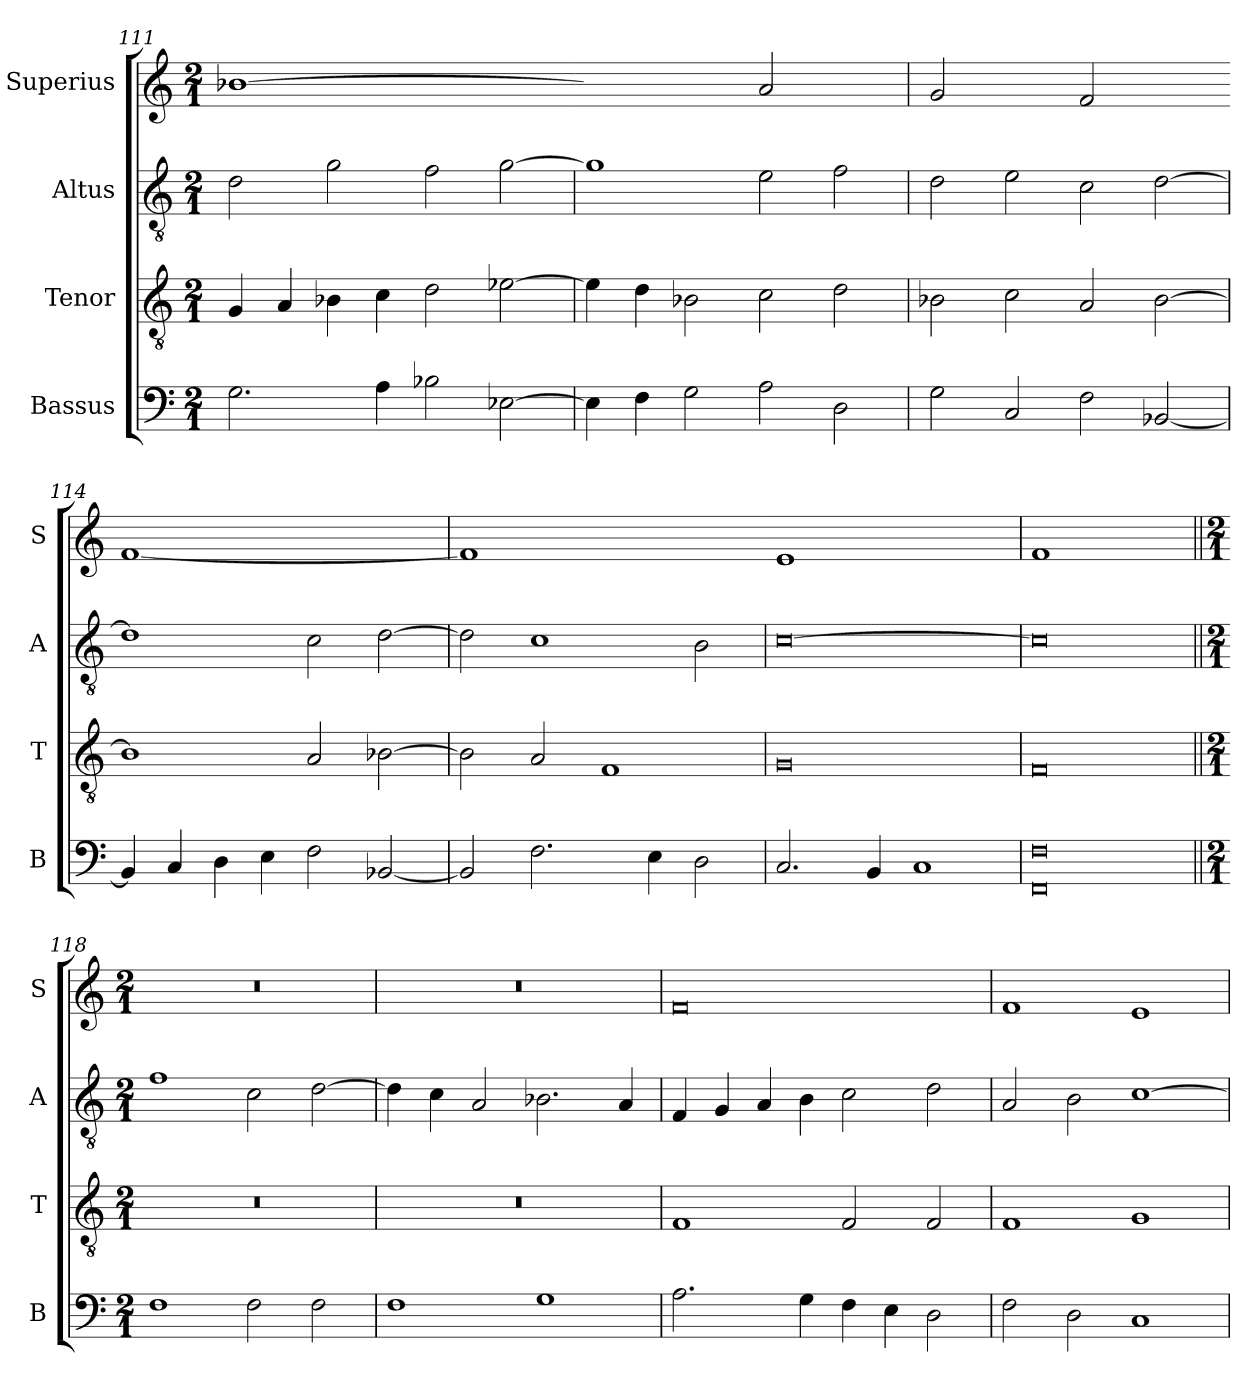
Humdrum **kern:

**kern	**kern	**kern	**kern
*part4	*part3	*part2	*part1
*staff4	*staff3	*staff2	*staff1
*I"Bassus	*I"Tenor	*I"Altus	*I"Superius
*I'B	*I'T	*I'A	*I'S
*clefF4	*clefGv2	*clefGv2	*clefG2
*k[]	*k[]	*k[]	*k[]
*M2/1	*M2/1	*M2/1	*M2/1
=111	=111	=111	=111
!	!	!	!LO:N:vis=1
2.G\	4G/	2d\	[0b-X
.	4A/	.	.
.	4B-X\	2g\	.
4A\	4c\	.	.
2B-X\	2d\	2f\	.
[2E-X\	[2e-X\	[2g\	.
=112	=112	=112	=112-
!	!	!	!LO:N:vis=2
4E-\]	4e-\]	1g]	1b-yy]
4F\	4d\	.	.
2G\	2B-X\	.	.
!	!	!	!LO:N:vis=2
2A\	2c\	2e\	1a
2D\	2d\	2f\	.
=113	=113	=113	=113
!	!	!	!LO:N:vis=2
2G\	2B-X\	2d\	1g
2C/	2c\	2e\	.
!	!	!	!LO:N:vis=2
2F\	2A/	2c\	1f
[2BB-X/	[2B-\	[2d\	.
=114	=114	=114	=114-
!	!	!	!LO:N:vis=1
4BB-/]	1B-]	1d]	[0f
4C/	.	.	.
4D\	.	.	.
4E\	.	.	.
2F\	2A/	2c\	.
[2BB-X/	[2B-X\	[2d\	.
=115	=115	=115	=115
!	!	!	!LO:N:vis=1
2BB-/]	2B-\]	2d\]	0f]
2.F\	2A/	1c	.
.	1F	.	.
4E\	.	.	.
2D\	.	2B\	.
=116	=116	=116	=116-
!	!	!	!LO:N:vis=1
2.C/	0G	[0c	0e
4BB/	.	.	.
1C	.	.	.
=117	=117	=117	=117
*^	*	*	*
!	!	!	!	!LO:N:vis=1
0FF\	0F/	0F	0c]	0f
*v	*v	*	*	*
!!LO:LB:g=z
=118||	=118||	=118||	=118||
*M2/1	*M2/1	*M2/1	*M2/1
1F	0r	1f	0r
2F\	.	2c\	.
2F\	.	[2d\	.
=119	=119	=119	=119
1F	0r	4d\]	0r
.	.	4c\	.
.	.	2A/	.
1G	.	2.B-X\	.
.	.	4A/	.
=120	=120	=120	=120
2.A\	1F	4F/	0f
.	.	4G/	.
.	.	4A/	.
4G\	.	4B\	.
4F\	2F/	2c\	.
4E\	.	.	.
2D\	2F/	2d\	.
=121	=121	=121	=121
2F\	1F	2A/	1f
2D\	.	2B\	.
1C	1G	[1c	1e
=	=	=	=
*-	*-	*-	*-
